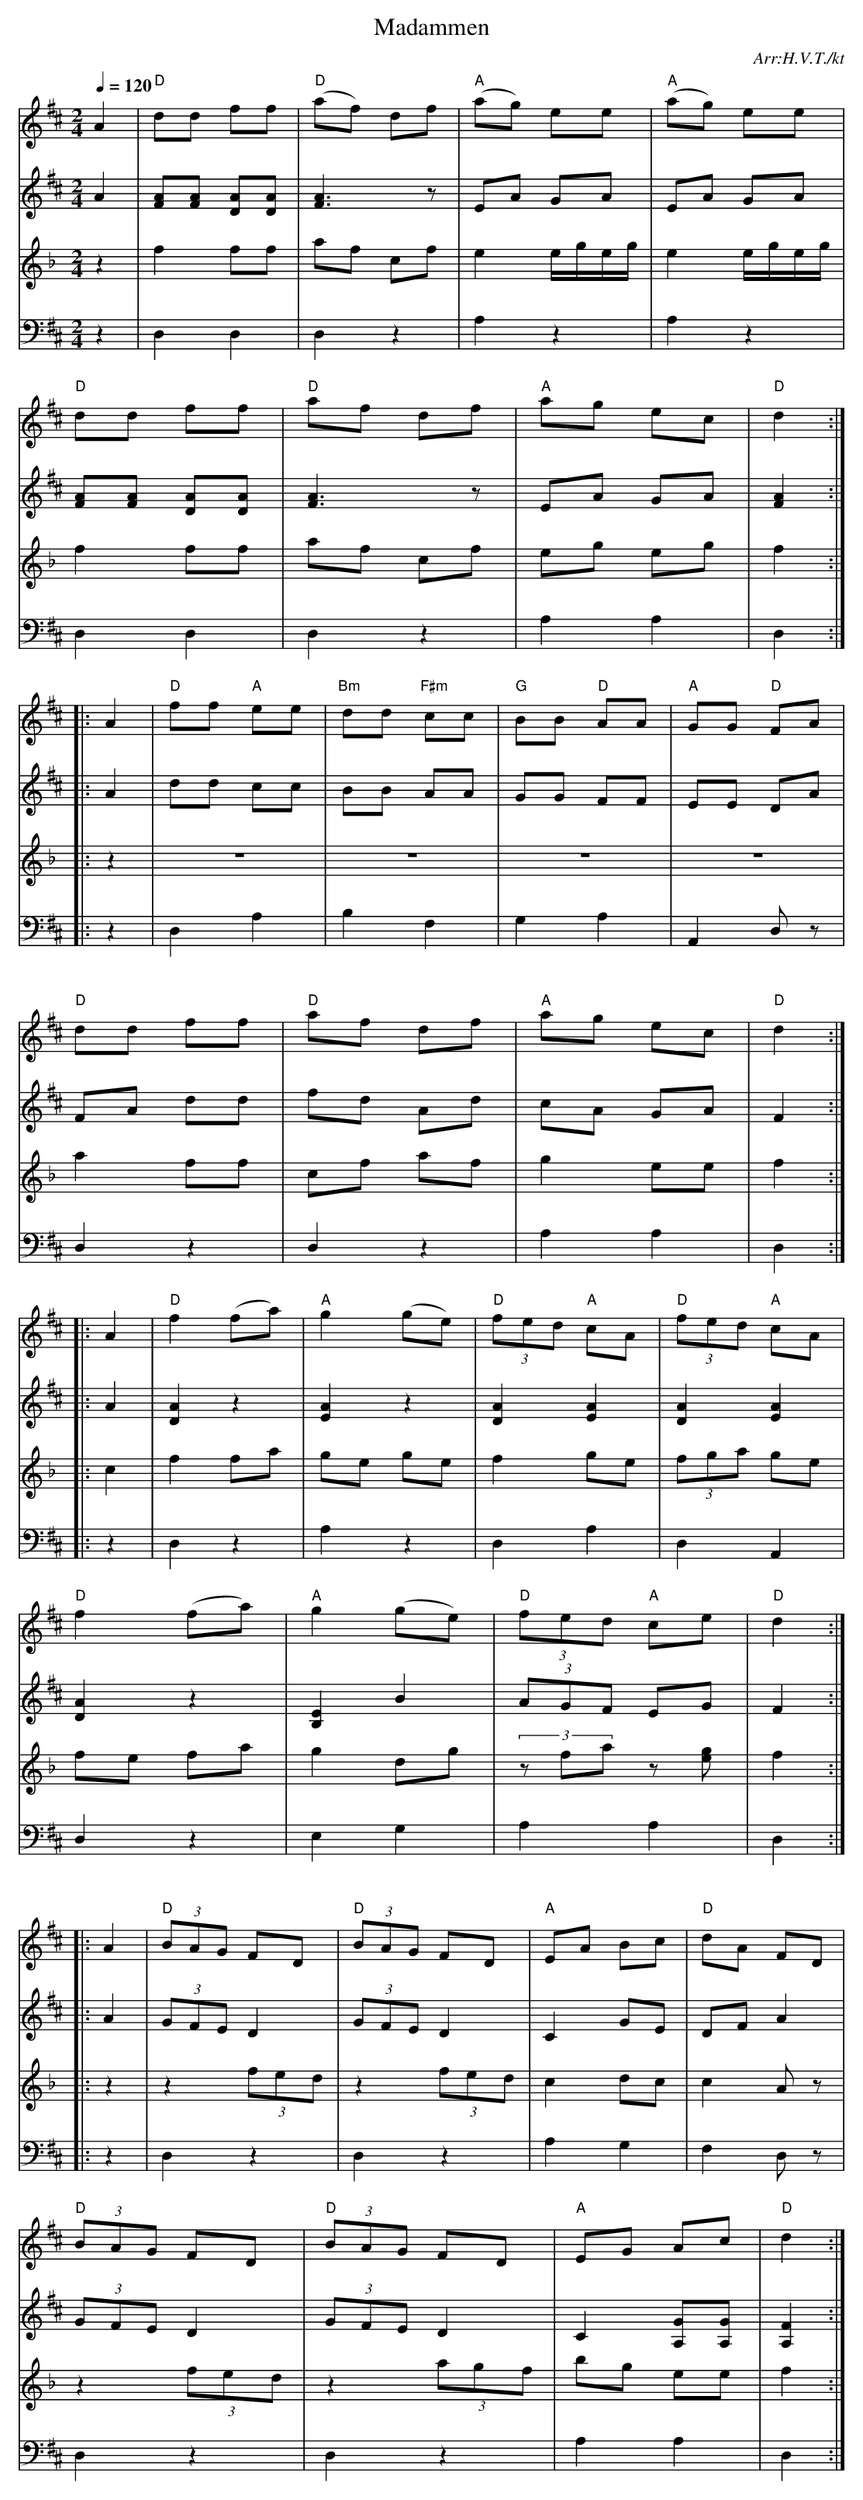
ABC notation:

X:1
T:Madammen
C:Arr:H.V.T./kt
Q:1/4=120
V:1
M:2/4
L:1/16
K:D
A4|"D"d2d2 f2f2|"D"(a2f2) d2f2|"A"(a2g2) e2e2|"A"(a2g2) e2e2|
"D"d2d2 f2f2|"D"a2f2 d2f2|"A"a2g2 e2c2|"D"d4:|
|:A4|"D"f2f2 "A"e2e2|"Bm"d2d2 "F#m"c2c2|"G"B2B2 "D"A2A2|"A"G2G2 "D"F2A2|
"D"d2d2 f2f2|"D"a2f2 d2f2|"A"a2g2 e2c2|"D"d4:|
|:A4|"D"f4 (f2a2)|"A"g4 (g2e2)|"D"(3f2e2d2 "A"c2A2|"D"(3f2e2d2 "A"c2A2|
"D"f4 (f2a2)|"A"g4 (g2e2)|"D"(3f2e2d2 "A"c2e2|"D"d4:|
|:A4|"D"(3B2A2G2 F2D2|"D"(3B2A2G2 F2D2|"A"E2A2 B2c2|"D"d2A2 F2D2|
"D"(3B2A2G2 F2D2|"D"(3B2A2G2 F2D2|"A"E2G2 A2c2|"D"d4:|
V:2
M:2/4
L:1/16
K:D
A4|[F2A2][F2A2] [D2A2][A2D2]|[F6A6] z2|E2A2 G2A2|E2A2 G2A2|
[F2A2][A2F2] [D2A2][D2A2]|[F6A6] z2|E2A2 G2A2|[F4A4]:|
|:A4|d2d2 c2c2|B2B2 A2A2|G2G2 F2F2|E2E2 D2A2|
F2A2 d2d2|f2d2 A2d2|c2A2 G2A2|F4:|
|:A4|[D4A4] z4|[E4A4] z4|[D4A4] [E4A4]|[A4D4] [E4A4]|
[D4A4] z4|[E4B,4] B4|(3A2G2F2 E2G2|F4:|
|:A4|(3G2F2E2 D4|(3G2F2E2 D4|C4 G2E2|D2F2 A4|
(3G2F2E2 D4|(3G2F2E2 D4|C4 [A,2G2][A,2G2]|[A,4F4]:|
V:3
M:2/4
L:1/16
K:F
z4|f4 f2f2|a2f2 c2f2|e4 egeg|e4 egeg|
f4 f2f2|a2f2 c2f2|e2g2 e2g2|f4:|
|:z4|z8|z8|z8|z8|
a4 f2f2|c2f2 a2f2|g4 e2e2|f4:|
|:c4|f4 f2a2|g2e2 g2e2|f4 g2e2|(3f2g2a2 g2e2|
f2e2 f2a2|g4 d2g2|(3z2f2a2 z2[e2g2]|f4:|
|:z4|z4 (3f2e2d2|z4 (3f2e2d2|c4 d2c2|c4 A2 z2|
z4 (3f2e2d2|z4 (3a2g2f2|b2g2 e2e2|f4:|
V:4
M:2/4
L:1/16
K:D clef=bass
z4|D,4 D,4|D,4 z4|A,4 z4|A,4 z4|
D,4 D,4|D,4 z4|A,4 A,4|D,4:|
|:z4|D,4 A,4|B,4 F,4|G,4 A,4|A,,4 D,2 z2|
D,4 z4|D,4 z4|A,4 A,4|D,4:|
|:z4|D,4 z4|A,4 z4|D,4 A,4|D,4 A,,4|
D,4 z4|E,4 G,4|A,4 A,4|D,4:|
|:z4|D,4 z4|D,4 z4|A,4 G,4|F,4 D,2 z2|
D,4 z4|D,4 z4|A,4 A,4|D,4:|
